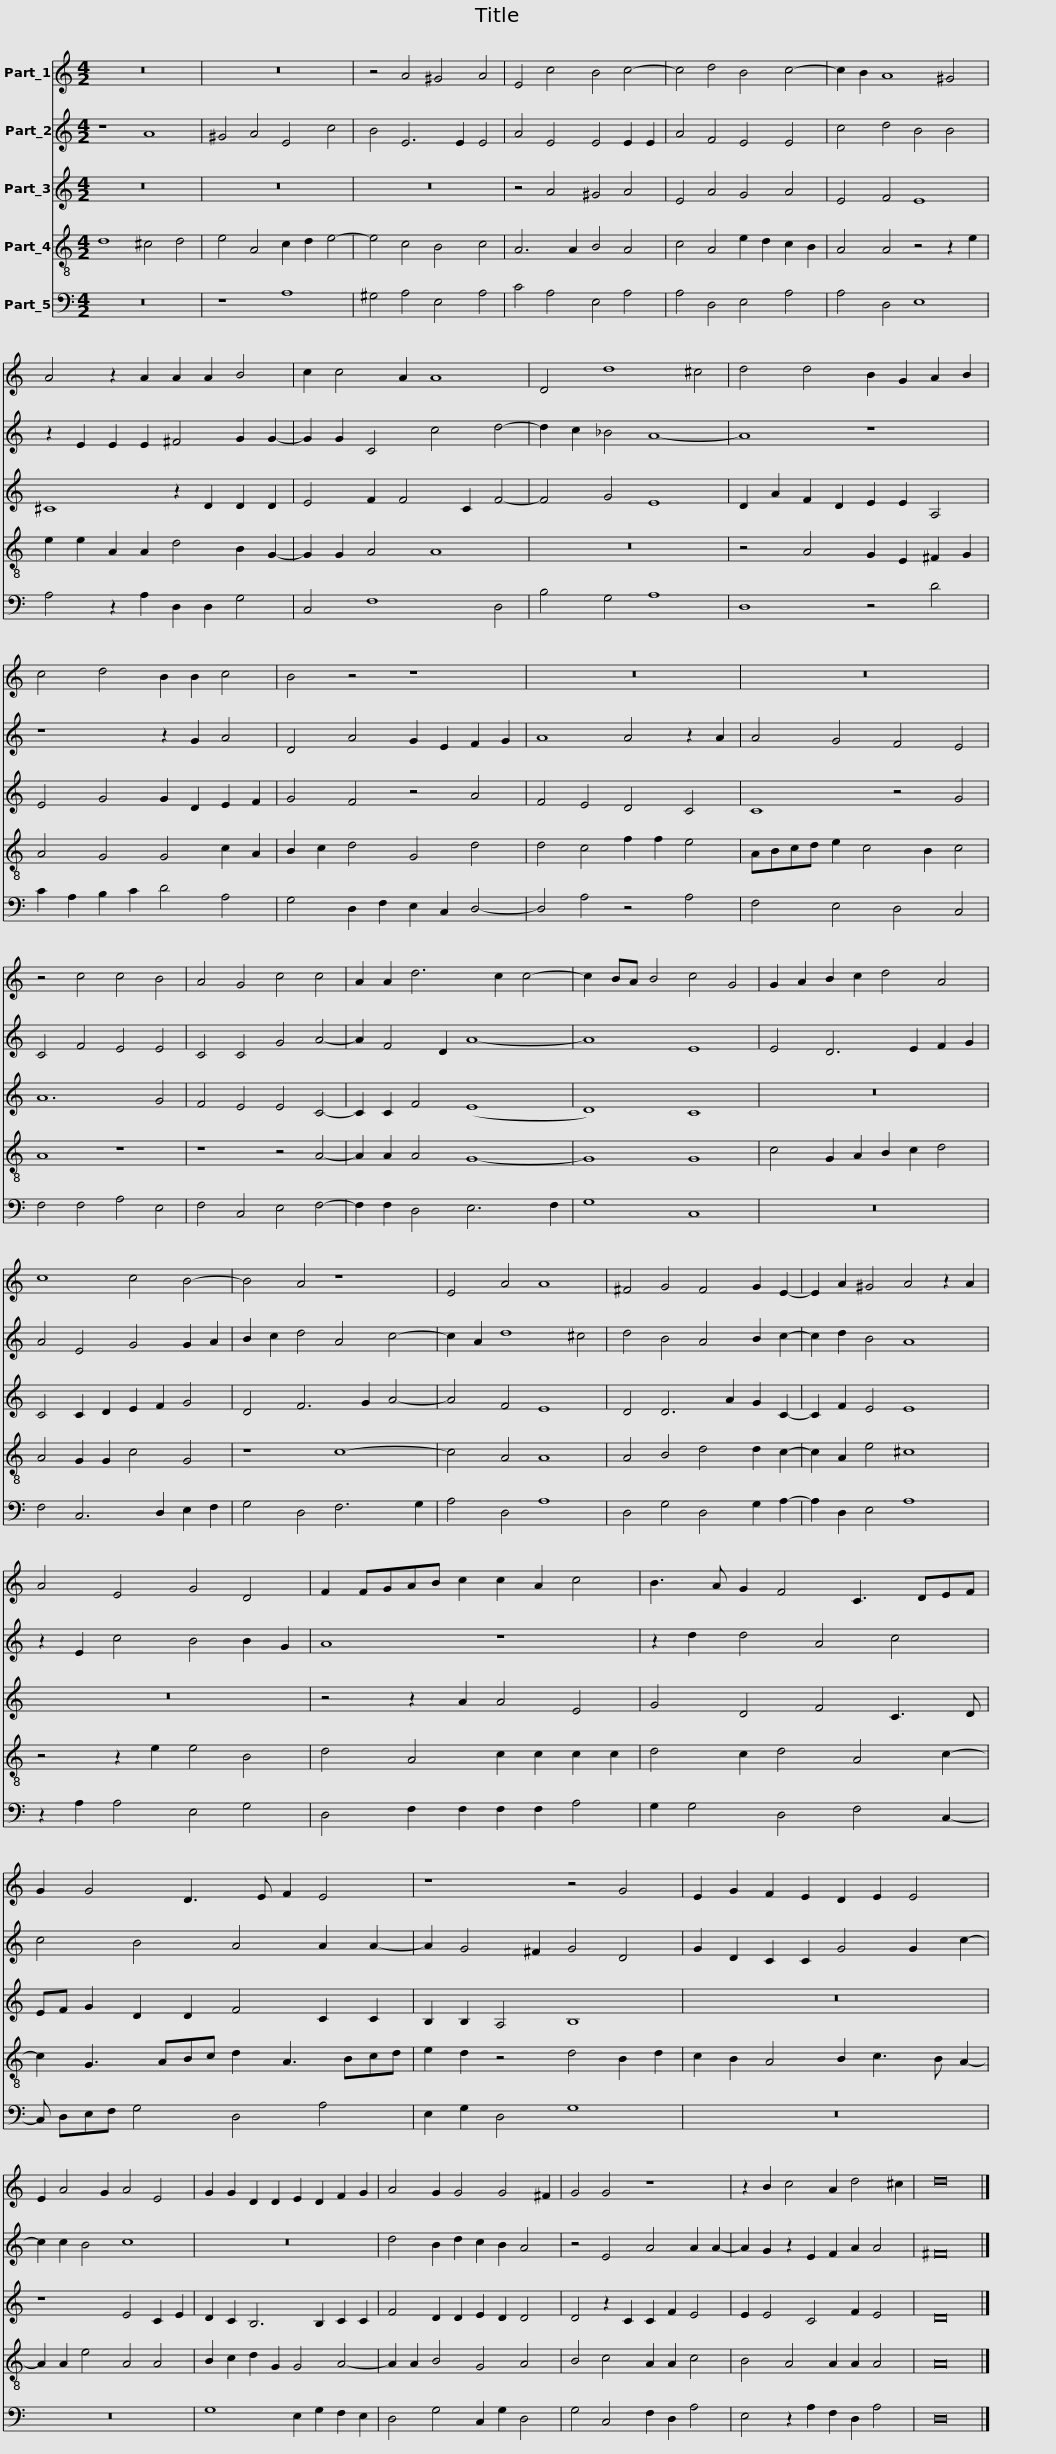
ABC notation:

X:1
%%score 1 2 3 4 5
L:1/8
M:4/2
I:linebreak $
K:C
V:1 treble
V:2 treble
V:3 treble
V:4 treble-8
V:5 bass
V:1
 z16 | z16 | z4 A4 ^G4 A4 | E4 c4 B4 c4- | c4 d4 B4 c4- | %5
 c2 B2 A8 ^G4 |$ A4 z2 A2 A2 A2 B4 | c2 c4 A2 A8 |$ D4 d8 ^c4 | d4 d4 B2 G2 A2 B2 | %10
 c4 d4 B2 B2 c4 | B4 z4 z8 | z16 |$ z16 | z4 c4 c4 B4 |$ %15
 A4 G4 c4 c4 | A2 A2 d6 c2 c4- | c2 BA B4 c4 G4 | G2 A2 B2 c2 d4 A4 | c8 c4 B4- |$ %20
 B4 A4 z8 | E4 A4 A8 |$ ^F4 G4 F4 G2 E2- | E2 A2 ^G4 A4 z2 A2 | A4 E4 G4 D4 | %25
 F2 FGAB c2 c2 A2 c4 |$ B3 A G2 F4 C3 DEF | G2 G4 D3 E F2 E4 | z8 z4 G4 |$ E2 G2 F2 E2 D2 E2 E4 | %30
 E2 A4 G2 A4 E4 | G2 G2 D2 D2 E2 D2 F2 G2 | A4 G2 G4 G4 ^F2 |$ G4 G4 z8 | z2 B2 c4 A2 d4 ^c2 | %35
 d16 |] %36
V:2
 z8 A8 | ^G4 A4 E4 c4 | B4 E6 E2 E4 | A4 E4 E4 E2 E2 | A4 F4 E4 E4 | %5
 c4 d4 B4 B4 |$ z2 E2 E2 E2 ^F4 G2 G2- | G2 G2 C4 c4 d4- |$ d2 c2 _B4 A8- | A8 z8 | %10
 z8 z2 G2 A4 | D4 A4 G2 E2 F2 G2 | A8 A4 z2 A2 |$ A4 G4 F4 E4 | C4 F4 E4 E4 |$ %15
 C4 C4 G4 A4- | A2 F4 D2 A8- | A8 E8 | E4 D6 E2 F2 G2 | A4 E4 G4 G2 A2 |$ %20
 B2 c2 d4 A4 c4- | c2 A2 d8 ^c4 |$ d4 B4 A4 B2 c2- | c2 d2 B4 A8 | z2 E2 c4 B4 B2 G2 | %25
 A8 z8 |$ z2 d2 d4 A4 c4 | c4 B4 A4 A2 A2- | A2 G4 ^F2 G4 D4 |$ G2 D2 C2 C2 G4 G2 c2- | %30
 c2 c2 B4 c8 | z16 | d4 B2 d2 c2 B2 A4 |$ z4 E4 A4 A2 A2- | A2 G2 z2 E2 F2 A2 A4 | %35
 ^F16 |] %36
V:3
 z16 | z16 | z16 | z4 A4 ^G4 A4 | E4 A4 G4 A4 | %5
 E4 F4 E8 |$ ^C8 z2 D2 D2 D2 | E4 F2 F4 C2 F4- |$ F4 G4 E8 | D2 A2 F2 D2 E2 E2 A,4 | %10
 E4 G4 G2 D2 E2 F2 | G4 F4 z4 A4 | F4 E4 D4 C4 |$ C8 z4 G4 | A12 G4 |$ %15
 F4 E4 E4 C4- | C2 C2 F4 (E8 | D8) C8 | z16 | C4 C2 D2 E2 F2 G4 |$ %20
 D4 F6 G2 A4- | A4 F4 E8 |$ D4 D6 A2 G2 C2- | C2 F2 E4 E8 | z16 | %25
 z4 z2 A2 A4 E4 |$ G4 D4 F4 C3 D | EF G2 D2 D2 F4 C2 C2 | B,2 B,2 A,4 B,8 |$ z16 | %30
 z8 E4 C2 E2 | D2 C2 B,6 B,2 C2 C2 | F4 D2 D2 E2 D2 D4 |$ D4 z2 C2 C2 F2 E4 | E2 E4 C4 F2 E4 | %35
 D16 |] %36
V:4
 d8 ^c4 d4 | e4 A4 c2 d2 e4- | e4 c4 B4 c4 | A6 A2 B4 A4 | c4 A4 e2 d2 c2 B2 | %5
 A4 A4 z4 z2 e2 |$ e2 e2 A2 A2 d4 B2 G2- | G2 G2 A4 A8 |$ z16 | z4 A4 G2 E2 ^F2 G2 | %10
 A4 G4 G4 c2 A2 | B2 c2 d4 G4 d4 | d4 c4 f2 f2 e4 |$ ABcd e2 c4 B2 c4 | A8 z8 |$ %15
 z8 z4 A4- | A2 A2 A4 G8- | G8 G8 | c4 G2 A2 B2 c2 d4 | A4 G2 G2 c4 G4 |$ %20
 z8 c8- | c4 A4 A8 |$ A4 B4 d4 d2 c2- | c2 A2 e4 ^c8 | z4 z2 e2 e4 B4 | %25
 d4 A4 c2 c2 c2 c2 |$ d4 c2 d4 A4 c2- | c2 G3 ABc d2 A3 Bcd | e2 d2 z4 d4 B2 d2 |$ c2 B2 A4 B2 c3 B A2- | %30
 A2 A2 e4 A4 A4 | B2 c2 d2 G2 G4 A4- | A2 A2 B4 G4 A4 |$ B4 c4 A2 A2 c4 | B4 A4 A2 A2 A4 | %35
 A16 |] %36
V:5
 z16 | z8 A,8 | ^G,4 A,4 E,4 A,4 | C4 A,4 E,4 A,4 | A,4 D,4 E,4 A,4 | %5
 A,4 D,4 E,8 |$ A,4 z2 A,2 D,2 D,2 G,4 | C,4 F,8 D,4 |$ B,4 G,4 A,8 | D,8 z4 D4 | %10
 C2 A,2 B,2 C2 D4 A,4 | G,4 D,2 F,2 E,2 C,2 D,4- | D,4 A,4 z4 A,4 |$ F,4 E,4 D,4 C,4 | F,4 F,4 A,4 E,4 |$ %15
 F,4 C,4 E,4 F,4- | F,2 F,2 D,4 E,6 F,2 | G,8 C,8 | z16 | F,4 C,6 D,2 E,2 F,2 |$ %20
 G,4 D,4 F,6 G,2 | A,4 D,4 A,8 |$ D,4 G,4 D,4 G,2 A,2- | A,2 D,2 E,4 A,8 | z2 A,2 A,4 E,4 G,4 | %25
 D,4 F,2 F,2 F,2 F,2 A,4 |$ G,2 G,4 D,4 F,4 C,2- | C, D,E,F, G,4 D,4 A,4 | E,2 G,2 D,4 G,8 |$ z16 | %30
 z16 | G,8 E,2 G,2 F,2 E,2 | D,4 G,4 C,2 G,2 D,4 |$ G,4 C,4 F,2 D,2 A,4 | E,4 z2 A,2 F,2 D,2 A,4 | %35
 D,16 |] %36
